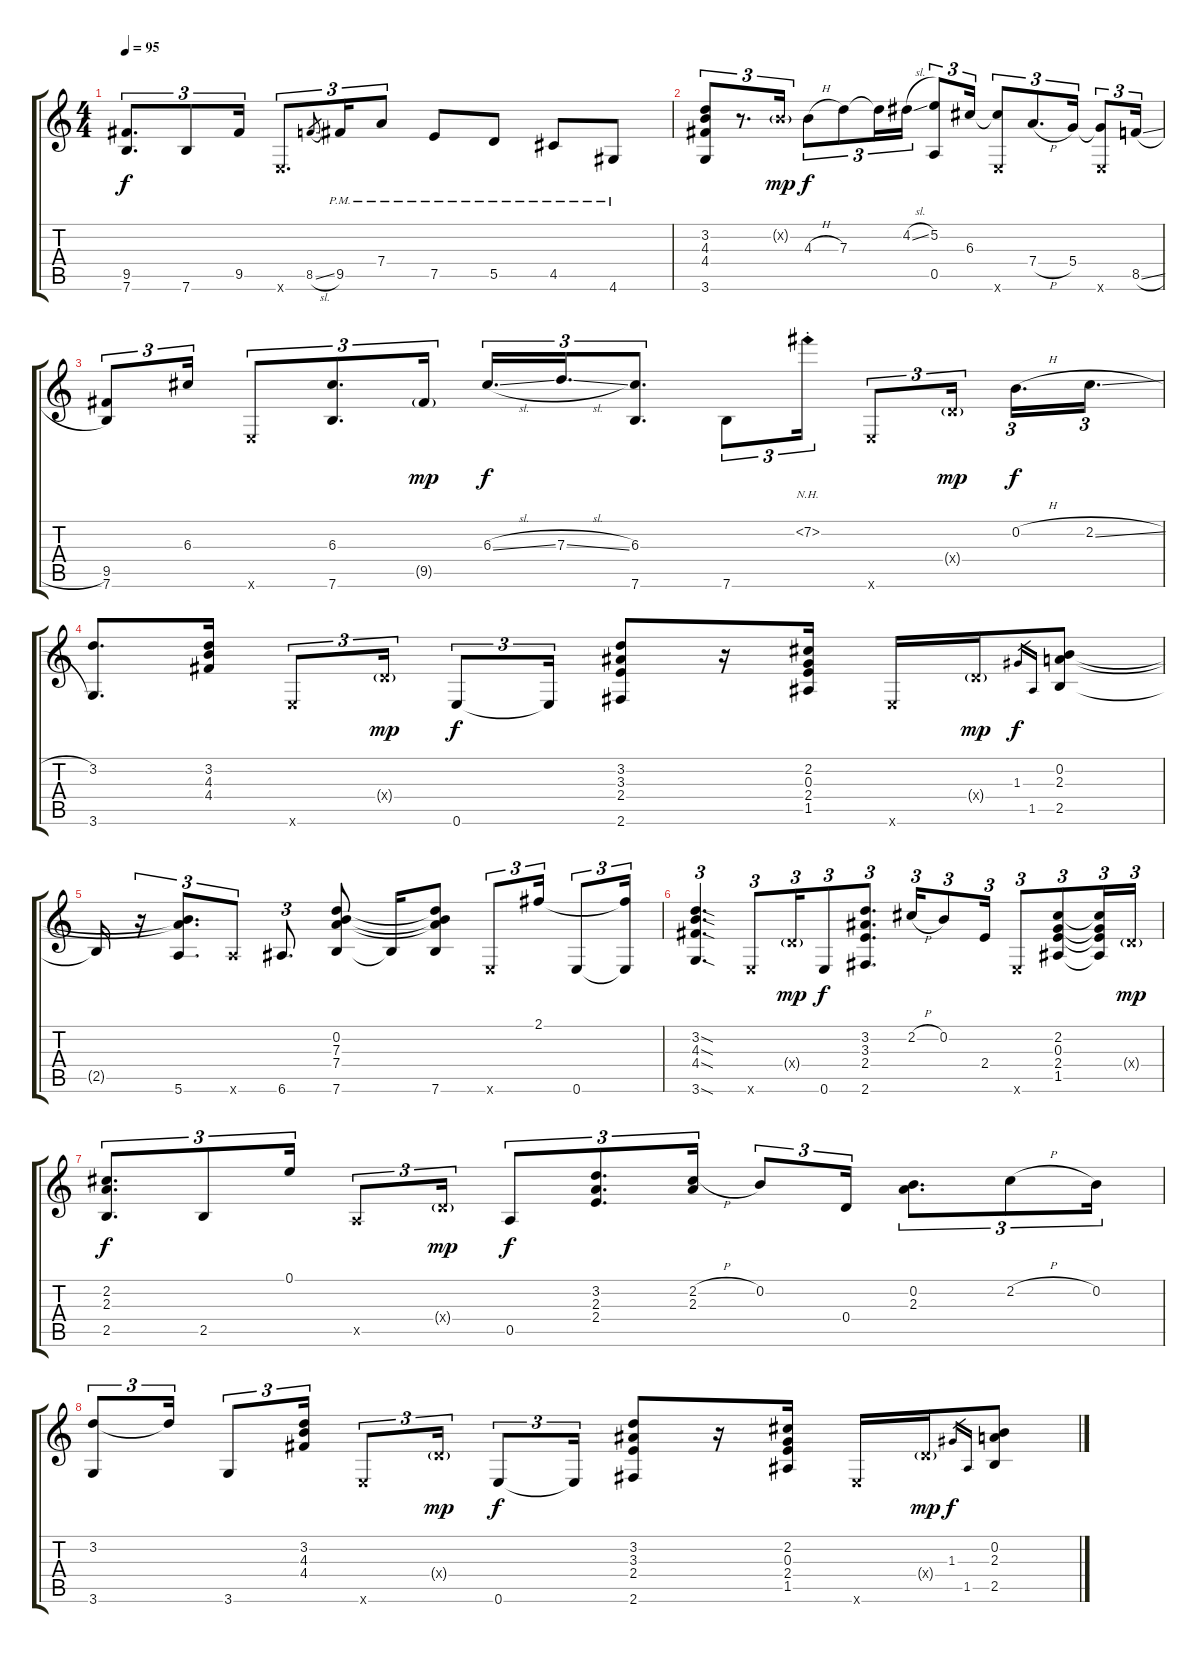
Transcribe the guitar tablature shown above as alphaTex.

\track "" {instrument acousticguitarsteel}
\staff {score tabs}
\tuning (E4 B3 G3 D3 A2 E2) {hide}
\ts (4 4)
\tempo 95
\clef g2
\ks c
(9.5 7.6).8{d tu (3 2) dy f} 7.6.8{tu (3 2)} 9.5.16{tu (3 2)} 0.6{x}.8{d tu (3 2)} 8.5{sl}.8{gr} 9.5{pm}.16{tu (3 2)} 7.4{pm}.8{tu (3 2)} 7.5{pm}.8 5.5{pm}.8 4.5{pm}.8 4.6{pm}.8 |
(3.2 4.3 4.4 3.6).8{tu (3 2)} r.8{d tu (3 2)} 0.2{g x}.16{tu (3 2) dy mp} 4.3{h}.8{tu (3 2) dy f} 7.3.8{tu (3 2)} 7.3{t}.16{tu (3 2)} 4.2{sl}.16{tu (3 2)} (5.2 0.5).8{tu (3 2)} 6.3.16{tu (3 2)} (6.3{t} 0.6{x}).8{tu (3 2)} 7.4{h}.8{d tu (3 2)} 5.4.16{tu (3 2)} (5.4{t} 0.6{x}).8{tu (3 2)} 8.5{sl}.16{tu (3 2)} |
(9.5 7.6).8{tu (3 2)} 6.3.16{tu (3 2)} 0.6{x}.8{tu (3 2)} (6.3 7.6).8{d tu (3 2)} 9.5{g}.16{tu (3 2) dy mp} 6.3{sl}.16{d tu (3 2) dy f} 7.3{sl}.16{d tu (3 2)} (6.3 7.6).8{d tu (3 2)} 7.6.8{tu (3 2)} 7.2{nh st}.16{tu (3 2)} 0.6{x}.8{tu (3 2)} 0.4{g x}.16{tu (3 2) dy mp beam splitsecondary} 0.2{h}.16{d tu (3 2) dy f} 2.2{sl}.16{d tu (3 2)} |
(3.2 3.6).8{d} (3.2 4.3 4.4).16 0.6{x}.8{tu (3 2)} 0.4{g x}.16{tu (3 2) dy mp} 0.6.8{tu (3 2) dy f} 0.6{t}.16{tu (3 2)} (3.2 3.3 2.4 2.6).8 r.16 (2.2 0.3 2.4 1.5).16 0.6{x}.16 0.4{g x}.16{dy mp} 1.3.16{gr dy f} 1.5.16{gr} (0.2 2.3 2.5).8 |
2.5{t}.16 r.16{tu (3 2)} (0.2{t} 2.3{t} 5.6).8{d tu (3 2)} 5.6{x}.8{tu (3 2)} 6.6.8{d tu (3 2)} (0.2 7.3 7.4 7.6).8 7.6{t}.16 (0.2{t} 7.3{t} 7.4{t} 7.6).8 0.6{x}.8{tu (3 2)} 2.1.16{tu (3 2)} 0.6.8{tu (3 2)} (2.1{t} 0.6{t}).16{tu (3 2)} |
(3.2{sod} 4.3{sod} 4.4{sod} 3.6{sod}).4{d tu (3 2)} 0.6{x}.8{tu (3 2)} 0.4{g x}.16{tu (3 2) dy mp} 0.6.8{tu (3 2) dy f} (3.2 3.3 2.4 2.6).8{d tu (3 2)} 2.2{h}.16{tu (3 2)} 0.2.8{tu (3 2)} 2.4.16{tu (3 2)} 0.6{x}.8{tu (3 2)} (2.2 0.3 2.4 1.5).8{tu (3 2)} (2.2{t} 0.3{t} 2.4{t} 1.5{t}).16{tu (3 2)} 0.4{g x}.16{tu (3 2) dy mp} |
(2.2 2.3 2.5).8{d tu (3 2) dy f} 2.5.8{tu (3 2)} 0.1.16{tu (3 2)} 0.5{x}.8{tu (3 2)} 0.4{g x}.16{tu (3 2) dy mp} 0.5.8{tu (3 2) dy f} (3.2 2.3 2.4).8{d tu (3 2)} (2.2{h} 2.3).16{tu (3 2)} 0.2.8{tu (3 2)} 0.4.16{tu (3 2)} (0.2 2.3).8{d tu (3 2)} 2.2{h}.8{tu (3 2)} 0.2.16{tu (3 2)} |
(3.2 3.6).8{tu (3 2)} 3.2{t}.16{tu (3 2)} 3.6.8{tu (3 2)} (3.2 4.3 4.4).16{tu (3 2)} 0.6{x}.8{tu (3 2)} 0.4{g x}.16{tu (3 2) dy mp} 0.6.8{tu (3 2) dy f} 0.6{t}.16{tu (3 2)} (3.2 3.3 2.4 2.6).8 r.16 (2.2 0.3 2.4 1.5).16 0.6{x}.16 0.4{g x}.16{dy mp} 1.3.16{gr dy f} 1.5.16{gr} (0.2 2.3 2.5).8
